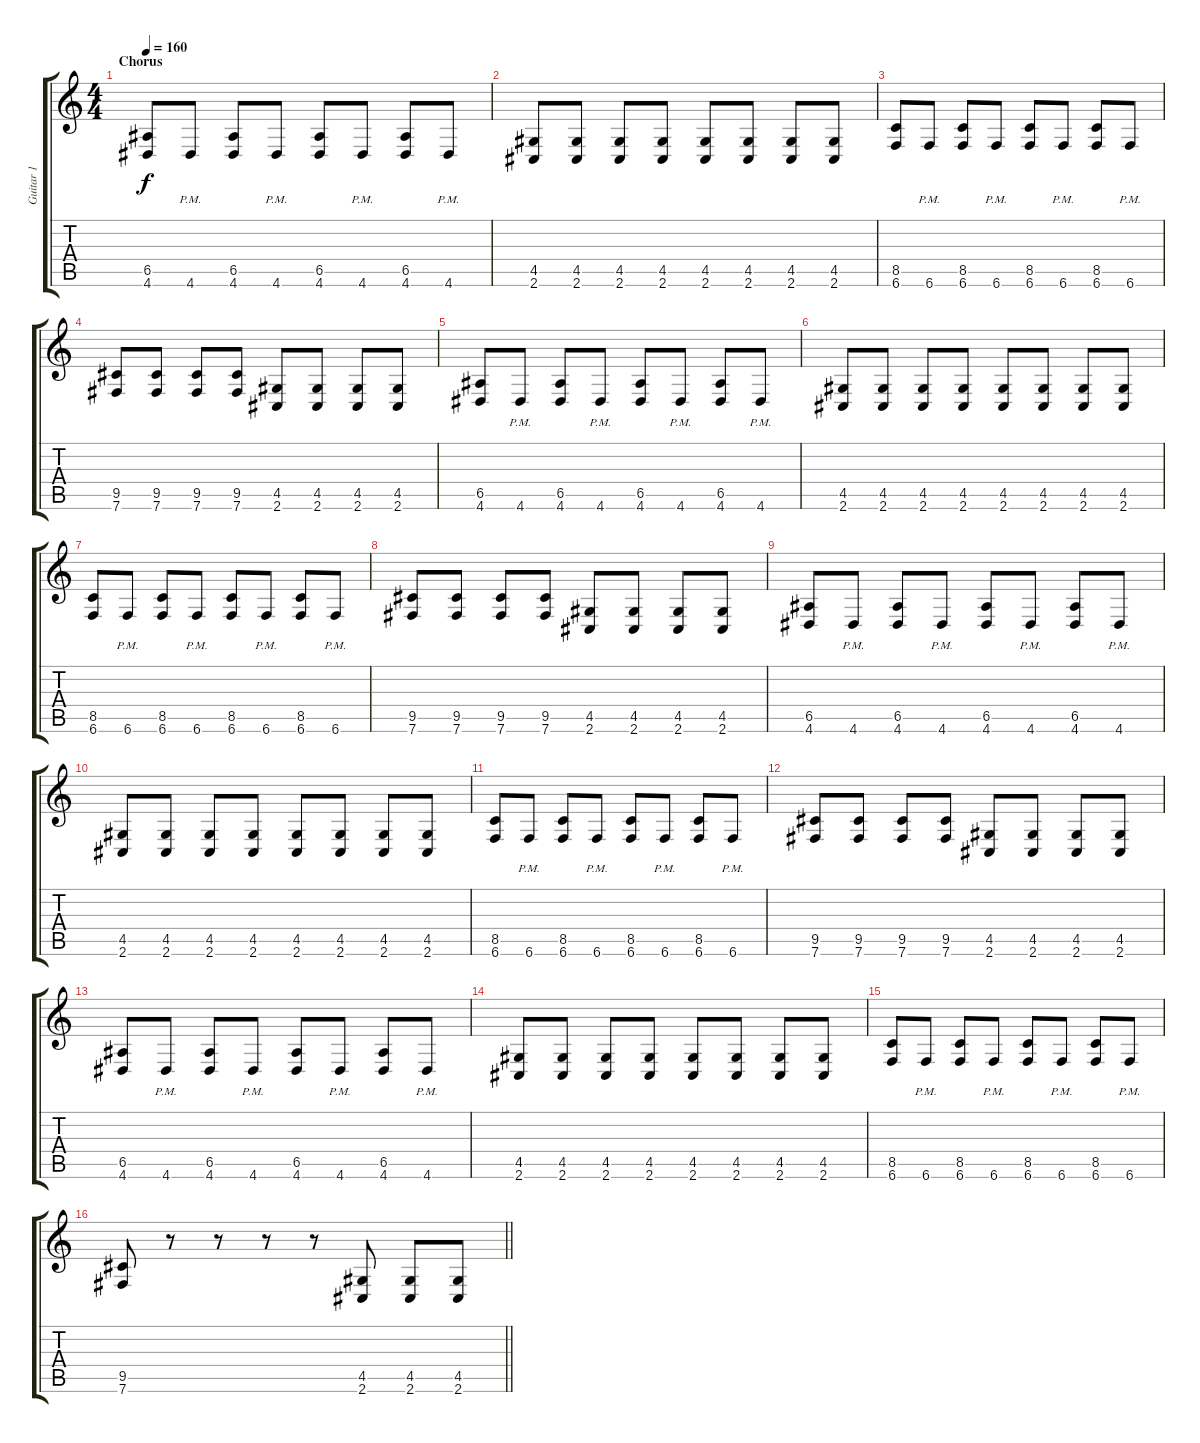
\track ("Guitar 1" "Guitar 1") {instrument distortionguitar}
\staff {score tabs}
\tuning (B3 Gb3 D3 A2 E2 B1) {hide}
\ts (4 4)
\section ("" "Chorus")
\tempo 160
\clef g2
\ks c
(6.5 4.6).8{dy f} 4.6{pm}.8 (6.5 4.6).8 4.6{pm}.8 (6.5 4.6).8 4.6{pm}.8 (6.5 4.6).8 4.6{pm}.8 |
(4.5 2.6).8 (4.5 2.6).8 (4.5 2.6).8 (4.5 2.6).8 (4.5 2.6).8 (4.5 2.6).8 (4.5 2.6).8 (4.5 2.6).8 |
(8.5 6.6).8 6.6{pm}.8 (8.5 6.6).8 6.6{pm}.8 (8.5 6.6).8 6.6{pm}.8 (8.5 6.6).8 6.6{pm}.8 |
(9.5 7.6).8 (9.5 7.6).8 (9.5 7.6).8 (9.5 7.6).8 (4.5 2.6).8 (4.5 2.6).8 (4.5 2.6).8 (4.5 2.6).8 |
(6.5 4.6).8 4.6{pm}.8 (6.5 4.6).8 4.6{pm}.8 (6.5 4.6).8 4.6{pm}.8 (6.5 4.6).8 4.6{pm}.8 |
(4.5 2.6).8 (4.5 2.6).8 (4.5 2.6).8 (4.5 2.6).8 (4.5 2.6).8 (4.5 2.6).8 (4.5 2.6).8 (4.5 2.6).8 |
(8.5 6.6).8 6.6{pm}.8 (8.5 6.6).8 6.6{pm}.8 (8.5 6.6).8 6.6{pm}.8 (8.5 6.6).8 6.6{pm}.8 |
(9.5 7.6).8 (9.5 7.6).8 (9.5 7.6).8 (9.5 7.6).8 (4.5 2.6).8 (4.5 2.6).8 (4.5 2.6).8 (4.5 2.6).8 |
(6.5 4.6).8 4.6{pm}.8 (6.5 4.6).8 4.6{pm}.8 (6.5 4.6).8 4.6{pm}.8 (6.5 4.6).8 4.6{pm}.8 |
(4.5 2.6).8 (4.5 2.6).8 (4.5 2.6).8 (4.5 2.6).8 (4.5 2.6).8 (4.5 2.6).8 (4.5 2.6).8 (4.5 2.6).8 |
(8.5 6.6).8 6.6{pm}.8 (8.5 6.6).8 6.6{pm}.8 (8.5 6.6).8 6.6{pm}.8 (8.5 6.6).8 6.6{pm}.8 |
(9.5 7.6).8 (9.5 7.6).8 (9.5 7.6).8 (9.5 7.6).8 (4.5 2.6).8 (4.5 2.6).8 (4.5 2.6).8 (4.5 2.6).8 |
(6.5 4.6).8 4.6{pm}.8 (6.5 4.6).8 4.6{pm}.8 (6.5 4.6).8 4.6{pm}.8 (6.5 4.6).8 4.6{pm}.8 |
(4.5 2.6).8 (4.5 2.6).8 (4.5 2.6).8 (4.5 2.6).8 (4.5 2.6).8 (4.5 2.6).8 (4.5 2.6).8 (4.5 2.6).8 |
(8.5 6.6).8 6.6{pm}.8 (8.5 6.6).8 6.6{pm}.8 (8.5 6.6).8 6.6{pm}.8 (8.5 6.6).8 6.6{pm}.8 |
\barLineRight lightlight
(9.5 7.6).8 r.8 r.8 r.8 r.8 (4.5 2.6).8 (4.5 2.6).8 (4.5 2.6).8
